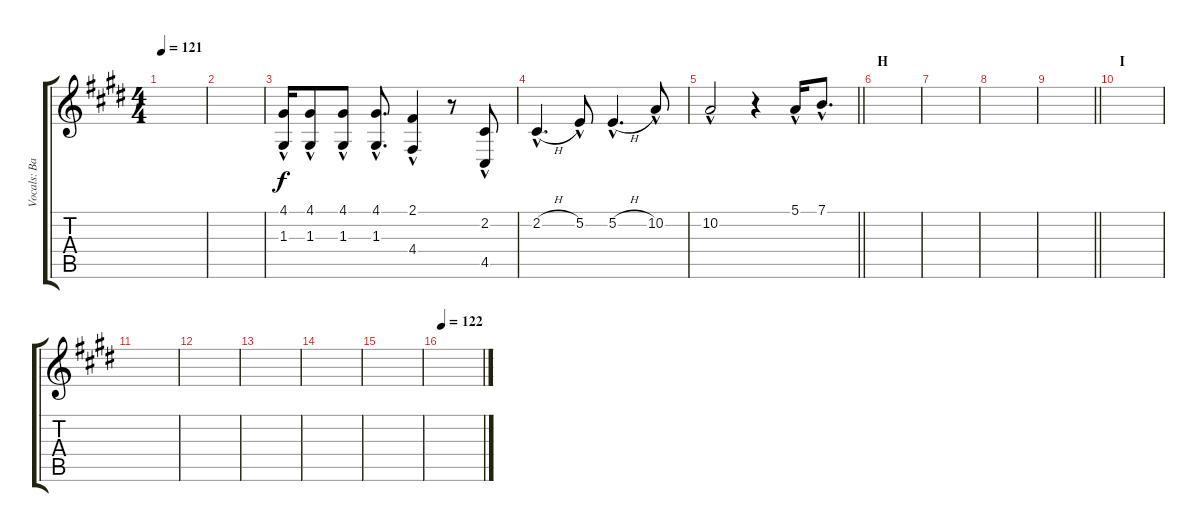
\track ("Vocals: Band" "Vocals: Ba") {instrument pad4choir}
\staff {score tabs}
\tuning (E4 B3 G3 D3 A2 E2) {hide}
\ts (4 4)
\tempo 121
\clef g2
\ks e
|
|
(4.1{hac} 1.3{hac}).16 (4.1{hac} 1.3{hac}).8 (4.1{hac} 1.3{hac}).8 (4.1{hac} 1.3{hac}).8{d} (2.1{hac} 4.4{hac}).4 r.8 (2.2{hac} 4.5{hac}).8 |
2.2{h hac}.4{d} 5.2{hac}.8 5.2{h hac}.4{d} 10.2{hac}.8 |
\barLineRight lightlight
10.2{hac}.2 r.4 5.1{hac}.16 7.1{hac}.8{d} |
\section ("" "H")
|
|
|
\barLineRight lightlight
|
\section ("" "I")
|
|
|
|
|
|
\tempo 122
